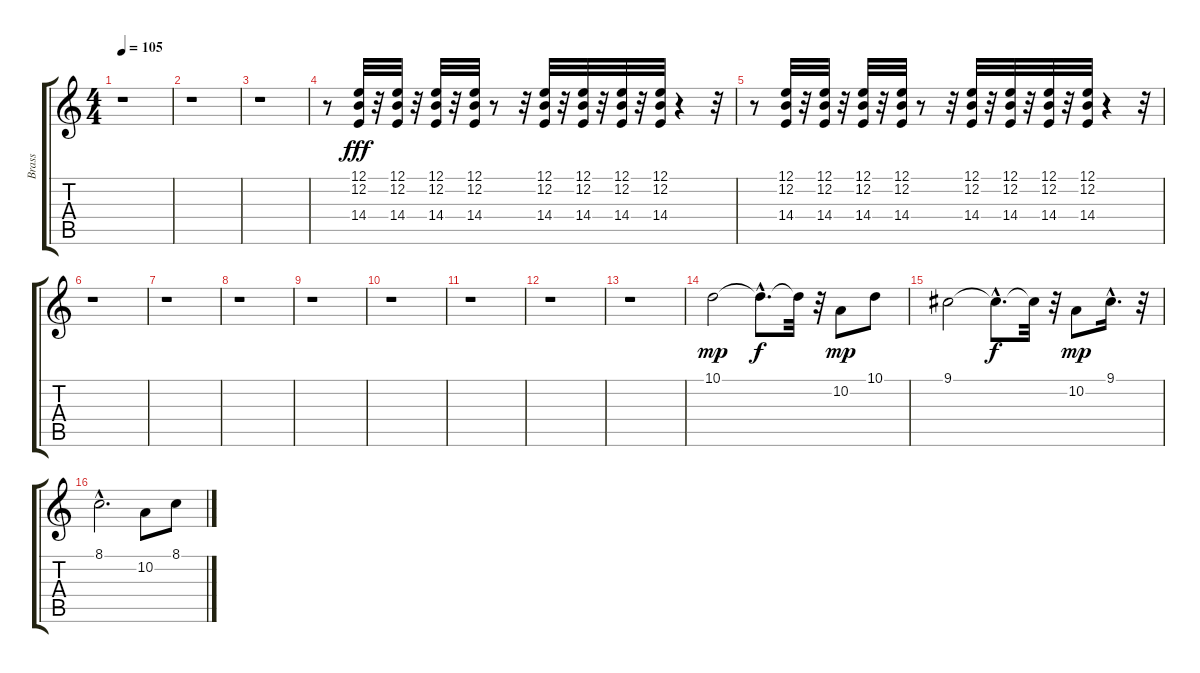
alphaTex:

\track ("Brass" "Brass") {instrument stringensemble1}
\staff {score tabs}
\tuning (E4 B3 G3 D3 A2 E2) {hide}
\ts (4 4)
\tempo 105
\clef g2
\ks c
r.1{dy fff} |
r.1 |
r.1 |
r.8 (12.1 12.2 14.4).32 r.32 (12.1 12.2 14.4).32 r.32 (12.1 12.2 14.4).32 r.32 (12.1 12.2 14.4).32 r.8 r.32 (12.1 12.2 14.4).32 r.32 (12.1 12.2 14.4).32 r.32 (12.1 12.2 14.4).32 r.32 (12.1 12.2 14.4).32 r.4 r.32 |
r.8 (12.1 12.2 14.4).32 r.32 (12.1 12.2 14.4).32 r.32 (12.1 12.2 14.4).32 r.32 (12.1 12.2 14.4).32 r.8 r.32 (12.1 12.2 14.4).32 r.32 (12.1 12.2 14.4).32 r.32 (12.1 12.2 14.4).32 r.32 (12.1 12.2 14.4).32 r.4 r.32 |
r.1 |
r.1 |
r.1 |
r.1 |
r.1 |
r.1 |
r.1 |
r.1 |
10.1.2{dy mp} 10.1{hac t}.8{d dy f} 10.1{t}.32 r.32 10.2.8{dy mp} 10.1.8 |
9.1.2 9.1{hac t}.8{d dy f} 9.1{t}.32 r.32 10.2.8{dy mp} 9.1{hac}.16{d} r.32 |
8.1{hac}.2{d} 10.2.8 8.1.8
